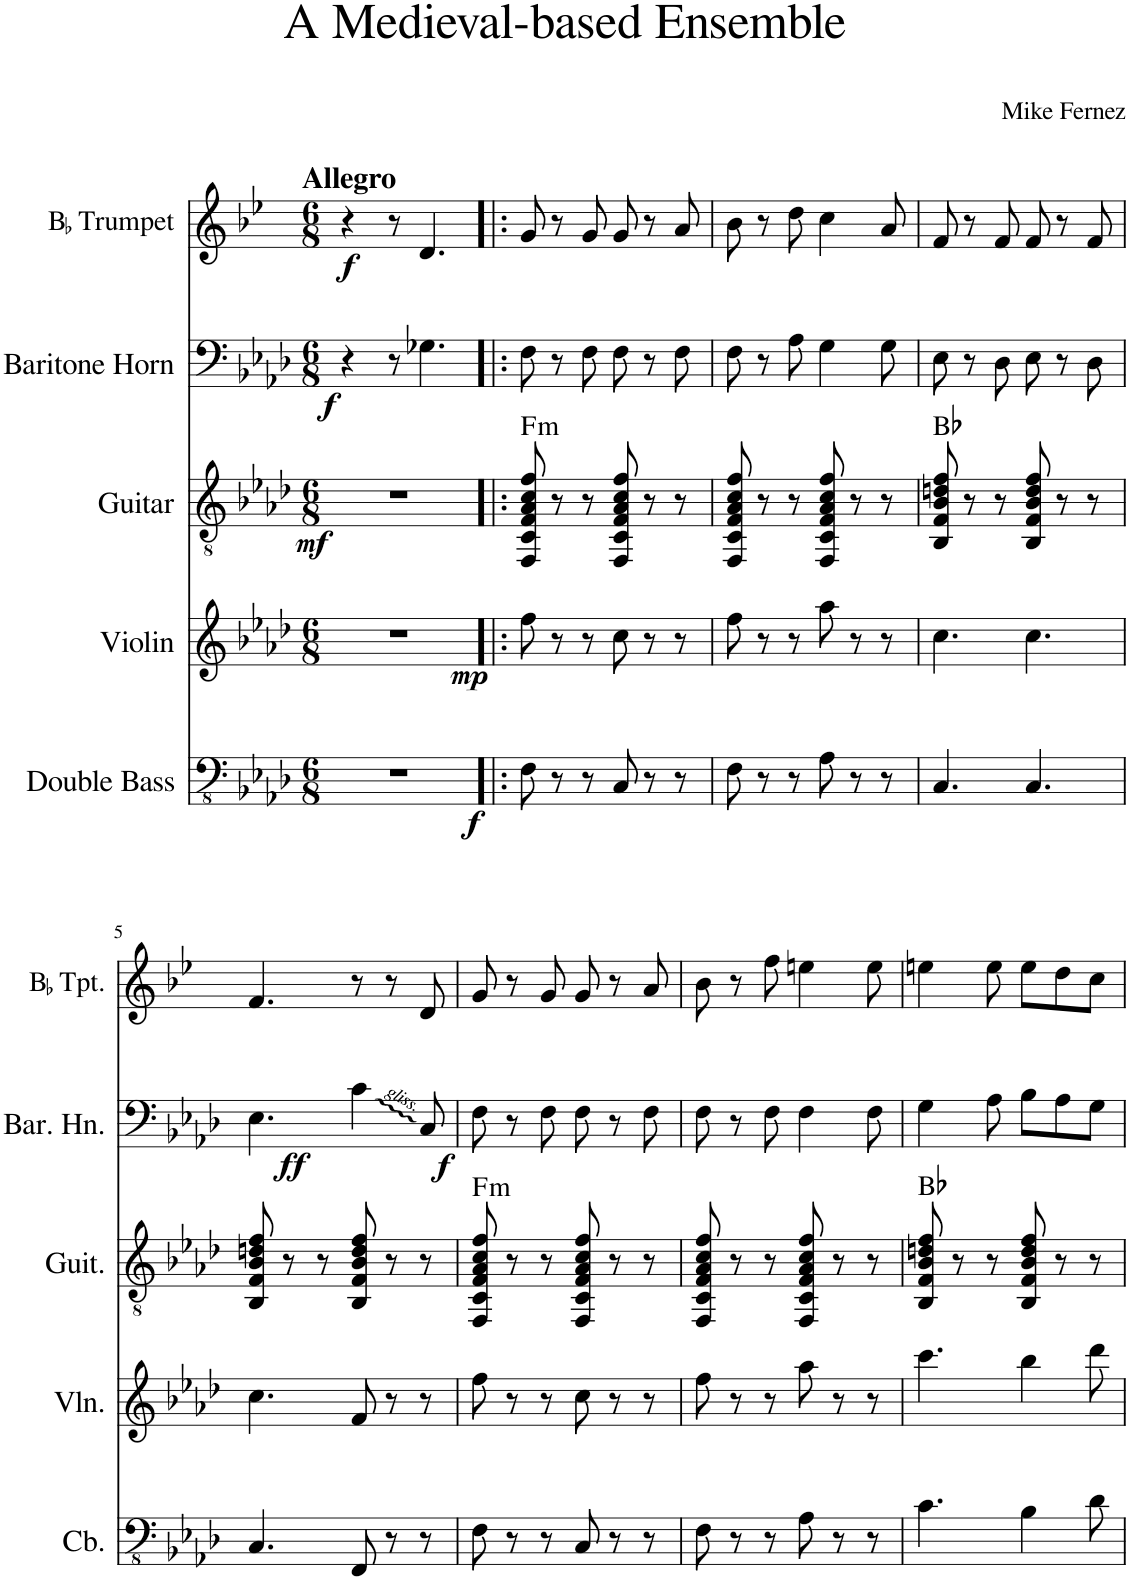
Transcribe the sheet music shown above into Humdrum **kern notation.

**kern	**dynam	**kern	**dynam	**kern	**dynam	**harte	**kern	**dynam	**kern	**dynam
*part5	*part5	*part4	*part4	*part3	*part3	*part3	*part2	*part2	*part1	*part1
*staff5	*staff5	*staff4	*staff4	*staff3	*staff3	*	*staff2	*staff2	*staff1	*staff1
*I"Double Bass	*	*I"Violin	*	*I"Guitar	*	*	*I"Baritone Horn	*	*I"BaccidentalFlat Trumpet	*
*	*	*I'Vln.	*	*I'Guit.	*	*	*I'Bar. Hn.	*	*I'BaccidentalFlat Tpt.	*
*clefFv4	*	*clefG2	*	*clefGv2	*	*	*clefF4	*	*clefG2	*
*Trd7c12	*	*	*	*	*	*	*Trd4c7	*	*Trd1c2	*
*k[b-e-a-d-]	*	*k[b-e-a-d-]	*	*k[b-e-a-d-]	*	*	*k[b-e-a-d-]	*	*k[b-e-]	*
*M6/8	*	*M6/8	*	*M6/8	*	*	*M6/8	*	*M6/8	*
=1	=1	=1	=1	=1	=1	=1	=1	=1	=1	=1
!	!	!	!	!	!	!	!	!	!LO:TX:a:B:t=Allegro	!
!	!LO:DY:b	!	!	!	!LO:DY:b	!	!	!LO:DY:b	!	!LO:DY:b
2.r	f	2.r	.	2.r	mf	.	4r	f	4r	f
.	.	.	.	.	.	.	8r	.	8r	.
.	.	.	.	.	.	.	4.G-X\	.	4.d/	.
=2!|:	=2!|:	=2!|:	=2!|:	=2!|:	=2!|:	=2!|:	=2!|:	=2!|:	=2!|:	=2!|:
!	!	!	!LO:DY:b	!	!	!LO:H:kt=m	!	!	!	!
8FF\	.	8ff\	mp	8FF/ 8C/ 8F/ 8A-/ 8c/ 8f/	.	F:min	8F\	.	8g/	.
8r	.	8r	.	8r	.	.	8r	.	8r	.
8r	.	8r	.	8r	.	.	8F\	.	8g/	.
8CC/	.	8cc\	.	8FF/ 8C/ 8F/ 8A-/ 8c/ 8f/	.	.	8F\	.	8g/	.
8r	.	8r	.	8r	.	.	8r	.	8r	.
8r	.	8r	.	8r	.	.	8F\	.	8a/	.
=3	=3	=3	=3	=3	=3	=3	=3	=3	=3	=3
8FF\	.	8ff\	.	8FF/ 8C/ 8F/ 8A-/ 8c/ 8f/	.	.	8F\	.	8b-\	.
8r	.	8r	.	8r	.	.	8r	.	8r	.
8r	.	8r	.	8r	.	.	8A-\	.	8dd\	.
8AA-\	.	8aa-\	.	8FF/ 8C/ 8F/ 8A-/ 8c/ 8f/	.	.	4G\	.	4cc\	.
8r	.	8r	.	8r	.	.	.	.	.	.
8r	.	8r	.	8r	.	.	8G\	.	8a/	.
=4	=4	=4	=4	=4	=4	=4	=4	=4	=4	=4
4.CC/	.	4.cc\	.	8BB-/ 8F/ 8B-/ 8dn/ 8f/	.	Bb:maj	8E-\	.	8f/	.
.	.	.	.	8r	.	.	8r	.	8r	.
.	.	.	.	8r	.	.	8D-\	.	8f/	.
4.CC/	.	4.cc\	.	8BB-/ 8F/ 8B-/ 8d/ 8f/	.	.	8E-\	.	8f/	.
.	.	.	.	8r	.	.	8r	.	8r	.
.	.	.	.	8r	.	.	8D-\	.	8f/	.
!!LO:LB:g=z
=5	=5	=5	=5	=5	=5	=5	=5	=5	=5	=5
4.CC/	.	4.cc\	.	8BB-/ 8F/ 8B-/ 8dn/ 8f/	.	.	4.E-\	.	4.f/	.
.	.	.	.	8r	.	.	.	.	.	.
.	.	.	.	8r	.	.	.	.	.	.
!	!	!	!	!	!	!	!	!LO:DY:b	!	!
8FFF/	.	8f/	.	8BB-/ 8F/ 8B-/ 8d/ 8f/	.	.	4c\	ff	8r	.
8r	.	8r	.	8r	.	.	.	.	8r	.
8r	.	8r	.	8r	.	.	8C/	.	8d/	.
=6	=6	=6	=6	=6	=6	=6	=6	=6	=6	=6
!	!	!	!	!	!	!LO:H:kt=m	!	!LO:DY:b	!	!
8FF\	.	8ff\	.	8FF/ 8C/ 8F/ 8A-/ 8c/ 8f/	.	F:min	8F\	f	8g/	.
8r	.	8r	.	8r	.	.	8r	.	8r	.
8r	.	8r	.	8r	.	.	8F\	.	8g/	.
8CC/	.	8cc\	.	8FF/ 8C/ 8F/ 8A-/ 8c/ 8f/	.	.	8F\	.	8g/	.
8r	.	8r	.	8r	.	.	8r	.	8r	.
8r	.	8r	.	8r	.	.	8F\	.	8a/	.
=7	=7	=7	=7	=7	=7	=7	=7	=7	=7	=7
8FF\	.	8ff\	.	8FF/ 8C/ 8F/ 8A-/ 8c/ 8f/	.	.	8F\	.	8b-\	.
8r	.	8r	.	8r	.	.	8r	.	8r	.
8r	.	8r	.	8r	.	.	8F\	.	8ff\	.
8AA-\	.	8aa-\	.	8FF/ 8C/ 8F/ 8A-/ 8c/ 8f/	.	.	4F\	.	4een\	.
8r	.	8r	.	8r	.	.	.	.	.	.
8r	.	8r	.	8r	.	.	8F\	.	8ee\	.
=8	=8	=8	=8	=8	=8	=8	=8	=8	=8	=8
4.C\	.	4.ccc\	.	8BB-/ 8F/ 8B-/ 8dn/ 8f/	.	Bb:maj	4G\	.	4een\	.
.	.	.	.	8r	.	.	.	.	.	.
.	.	.	.	8r	.	.	8A-\	.	8ee\	.
4BB-\	.	4bb-\	.	8BB-/ 8F/ 8B-/ 8d/ 8f/	.	.	8B-\L	.	8ee\L	.
.	.	.	.	8r	.	.	8A-\	.	8dd\	.
8D-\	.	8ddd-\	.	8r	.	.	8G\J	.	8cc\J	.
=	=	=	=	=	=	=	=	=	=	=
*-	*-	*-	*-	*-	*-	*-	*-	*-	*-	*-
